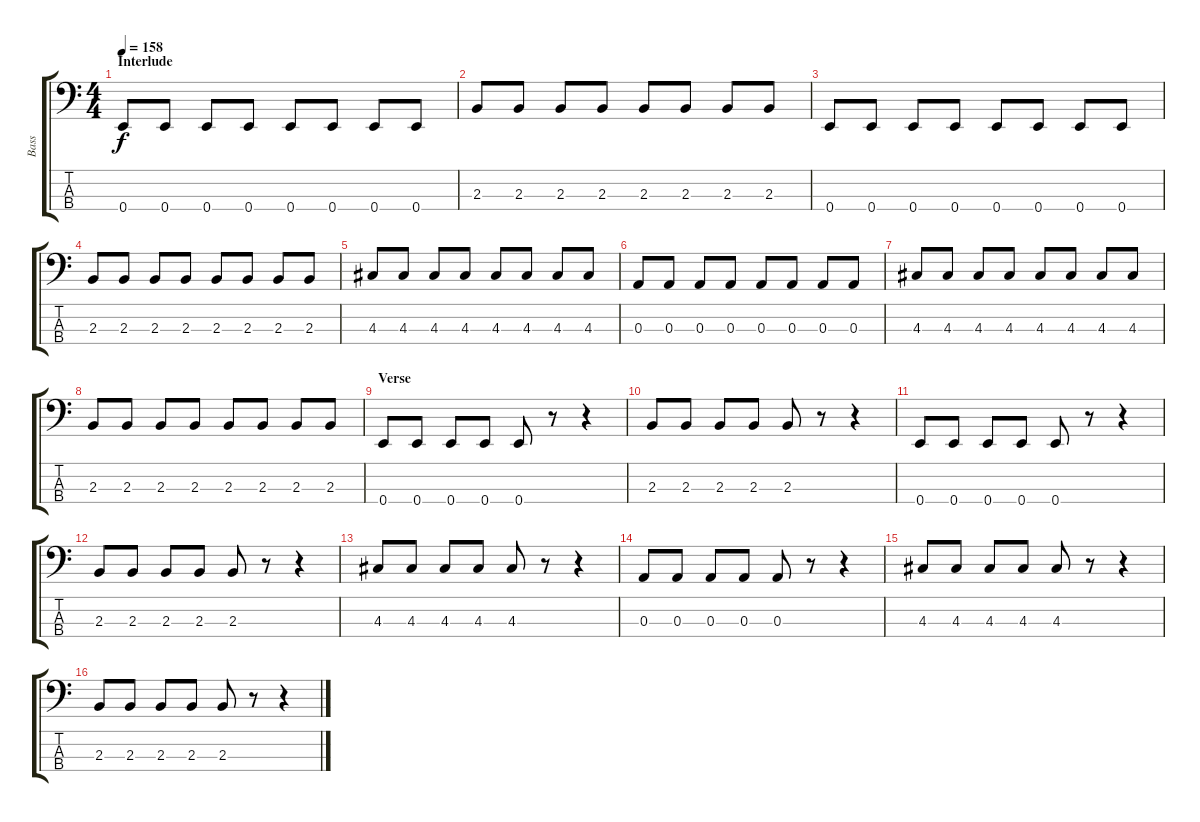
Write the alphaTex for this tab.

\track ("Bass" "Bass") {instrument electricbasspick}
\staff {score tabs}
\tuning (G2 D2 A1 E1) {hide}
\ts (4 4)
\section ("" "Interlude")
\tempo 158
\clef f4
\ks c
0.4.8{dy f} 0.4.8 0.4.8 0.4.8 0.4.8 0.4.8 0.4.8 0.4.8 |
2.3.8 2.3.8 2.3.8 2.3.8 2.3.8 2.3.8 2.3.8 2.3.8 |
0.4.8 0.4.8 0.4.8 0.4.8 0.4.8 0.4.8 0.4.8 0.4.8 |
2.3.8 2.3.8 2.3.8 2.3.8 2.3.8 2.3.8 2.3.8 2.3.8 |
4.3.8 4.3.8 4.3.8 4.3.8 4.3.8 4.3.8 4.3.8 4.3.8 |
0.3.8 0.3.8 0.3.8 0.3.8 0.3.8 0.3.8 0.3.8 0.3.8 |
4.3.8 4.3.8 4.3.8 4.3.8 4.3.8 4.3.8 4.3.8 4.3.8 |
2.3.8 2.3.8 2.3.8 2.3.8 2.3.8 2.3.8 2.3.8 2.3.8 |
\section ("" "Verse")
0.4.8 0.4.8 0.4.8 0.4.8 0.4.8 r.8 r.4 |
2.3.8 2.3.8 2.3.8 2.3.8 2.3.8 r.8 r.4 |
0.4.8 0.4.8 0.4.8 0.4.8 0.4.8 r.8 r.4 |
2.3.8 2.3.8 2.3.8 2.3.8 2.3.8 r.8 r.4 |
4.3.8 4.3.8 4.3.8 4.3.8 4.3.8 r.8 r.4 |
0.3.8 0.3.8 0.3.8 0.3.8 0.3.8 r.8 r.4 |
4.3.8 4.3.8 4.3.8 4.3.8 4.3.8 r.8 r.4 |
2.3.8 2.3.8 2.3.8 2.3.8 2.3.8 r.8 r.4
